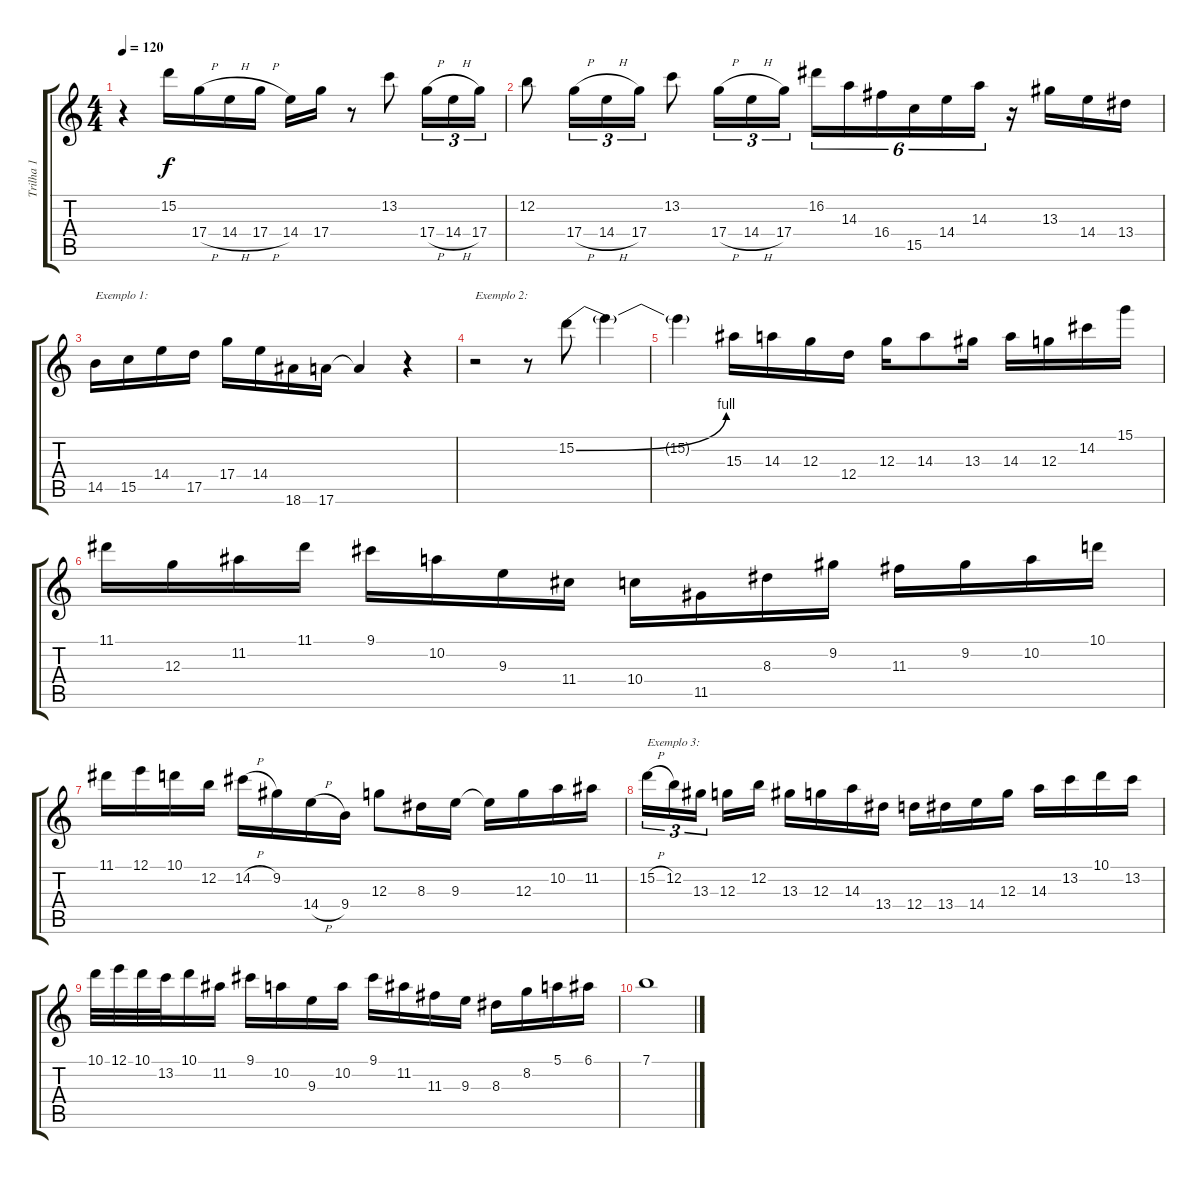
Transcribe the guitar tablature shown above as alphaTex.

\track ("Trilha 1" "Trilha 1") {instrument acousticguitarnylon}
\staff {score tabs}
\tuning (E4 B3 G3 D3 A2 E2) {hide}
\ts (4 4)
\tempo 120
\clef g2
\ks c
r.4{dy f instrument acousticguitarnylon} 15.2.16 17.4{h}.16 14.4{h}.16 17.4{h}.16 14.4.16 17.4.16 r.8 13.2.8 17.4{h}.16{tu (3 2)} 14.4{h}.16{tu (3 2)} 17.4.16{tu (3 2)} |
12.2.8 17.4{h}.16{tu (3 2)} 14.4{h}.16{tu (3 2)} 17.4.16{tu (3 2)} 13.2.8 17.4{h}.16{tu (3 2)} 14.4{h}.16{tu (3 2)} 17.4.16{tu (3 2)} 16.2.16{tu (6 4)} 14.3.16{tu (6 4)} 16.4.16{tu (6 4)} 15.5.16{tu (6 4)} 14.4.16{tu (6 4)} 14.3.16{tu (6 4)} r.16 13.3.16 14.4.16 13.4.16 |
14.5.16{txt "Exemplo 1:"} 15.5.16 14.4.16 17.5.16 17.4.16 14.4.16 18.6.16 17.6.16 17.6{t}.4 r.4 |
r.2{txt "Exemplo 2:"} r.8 15.2{be (bend 0 0 60 4)}.8 15.2{t}.4 |
15.2{t}.4 15.3.16 14.3.16 12.3.16 12.4.16 12.3.16 14.3.8 13.3.16 14.3.16 12.3.16 14.2.16 15.1.16 |
11.1.16 12.3.16 11.2.16 11.1.16 9.1.16 10.2.16 9.3.16 11.4.16 10.4.16 11.5.16 8.3.16 9.2.16 11.3.16 9.2.16 10.2.16 10.1.16 |
11.1.16 12.1.16 10.1.16 12.2.16 14.2{h}.16 9.2.16 14.4{h}.16 9.4.16 12.3.8 8.3.16 9.3.16 9.3{t}.16 12.3.16 10.2.16 11.2.16 |
15.2{h}.16{tu (3 2) txt "Exemplo 3:"} 12.2.16{tu (3 2)} 13.3.16{tu (3 2)} 12.3.16 12.2.16 13.3.16 12.3.16 14.3.16 13.4.16 12.4.16 13.4.16 14.4.16 12.3.16 14.3.16 13.2.16 10.1.16 13.2.16 |
10.1.32 12.1.32 10.1.32 13.2.32 10.1.16 11.2.16 9.1.16 10.2.16 9.3.16 10.2.16 9.1.16 11.2.16 11.3.16 9.3.16 8.3.16 8.2.16 5.1.16 6.1.16 |
7.1.1
